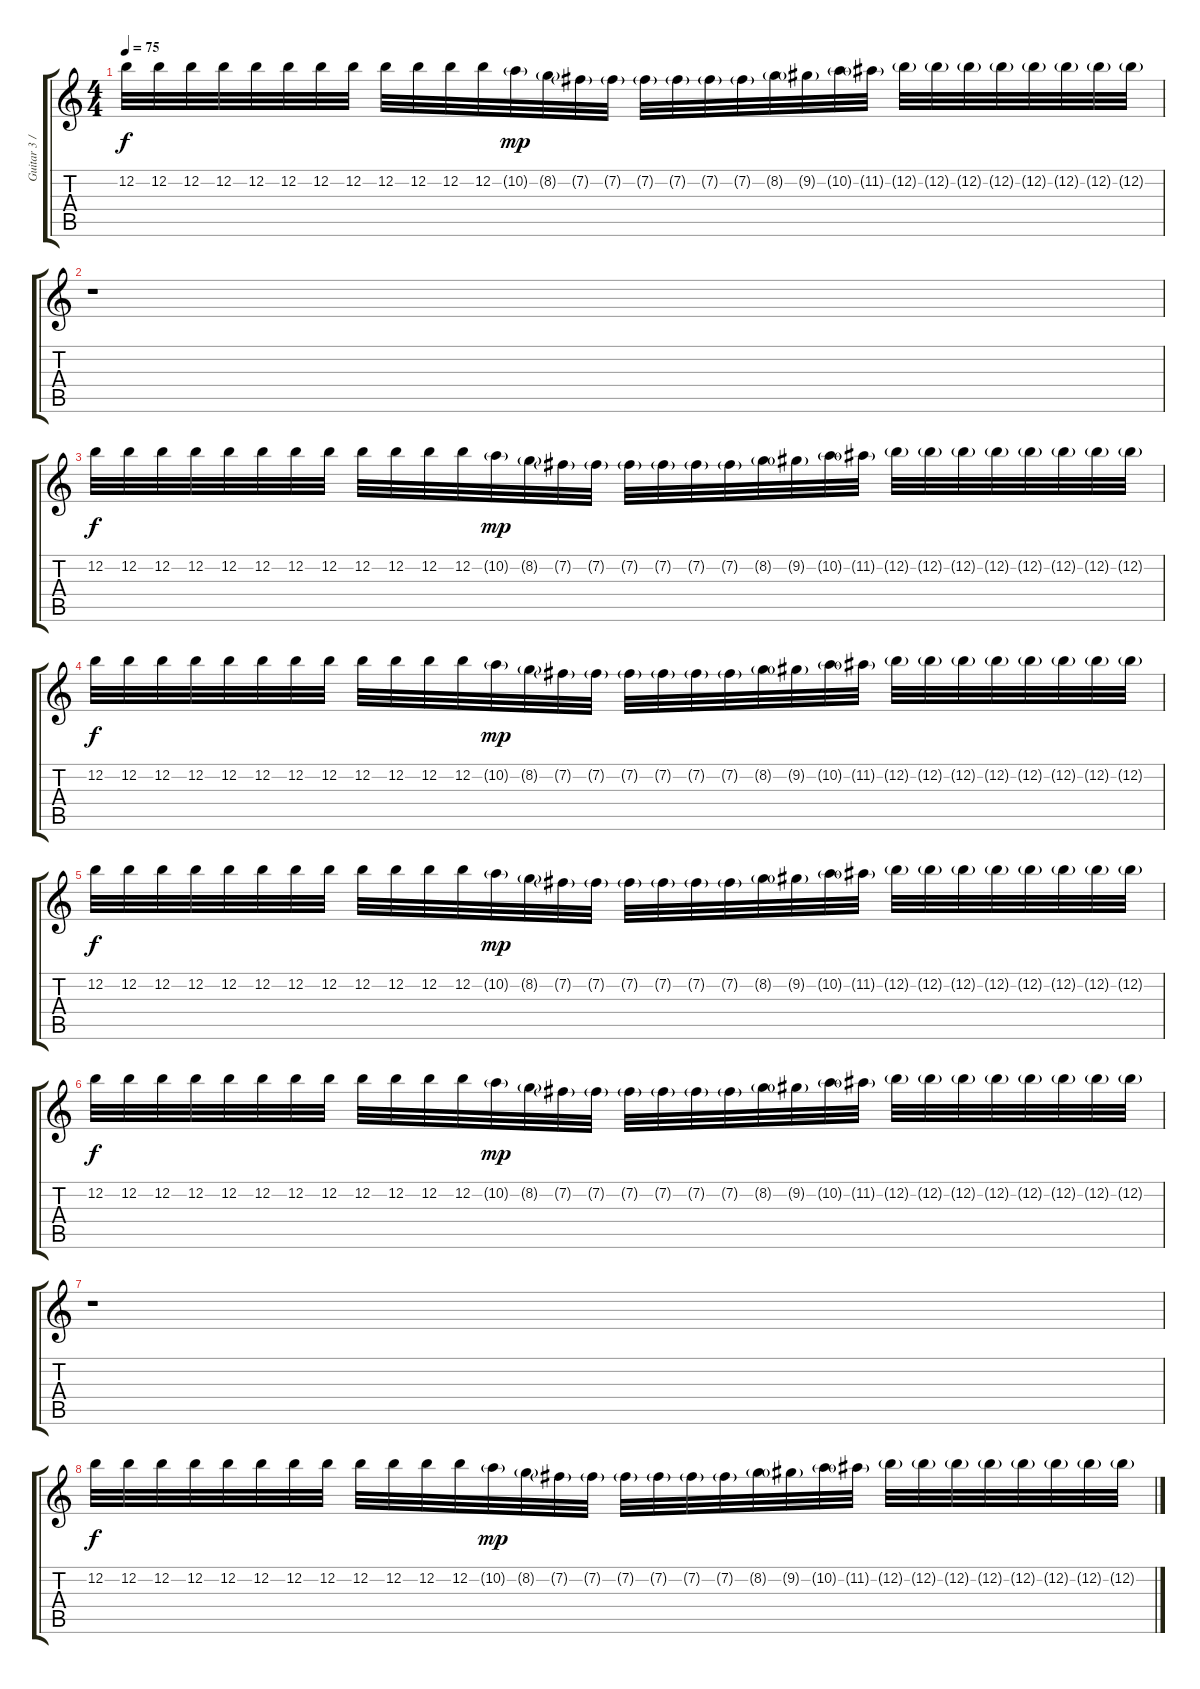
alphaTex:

\track ("Guitar 3 / Backup" "Guitar 3 /") {instrument acousticguitarsteel}
\staff {score tabs}
\tuning (E4 B3 G3 D3 A2 E2) {hide}
\ts (4 4)
\tempo 75
\clef g2
\ks c
12.2.32{dy f} 12.2.32 12.2.32 12.2.32 12.2.32 12.2.32 12.2.32 12.2.32 12.2.32{volume 1} 12.2.32 12.2.32 12.2.32 10.2{g}.32{dy mp} 8.2{g}.32 7.2{g}.32 7.2{g}.32 7.2{g}.32{volume 5} 7.2{g}.32 7.2{g}.32 7.2{g}.32 8.2{g}.32 9.2{g}.32 10.2{g}.32 11.2{g}.32 12.2{g}.32 12.2{g}.32 12.2{g}.32 12.2{g}.32 12.2{g}.32 12.2{g}.32 12.2{g}.32 12.2{g}.32 |
r.1{volume 1} |
12.2.32{dy f volume 5} 12.2.32 12.2.32 12.2.32 12.2.32 12.2.32 12.2.32 12.2.32 12.2.32{volume 1} 12.2.32 12.2.32 12.2.32 10.2{g}.32{dy mp} 8.2{g}.32 7.2{g}.32 7.2{g}.32 7.2{g}.32{volume 5} 7.2{g}.32 7.2{g}.32 7.2{g}.32 8.2{g}.32 9.2{g}.32 10.2{g}.32 11.2{g}.32 12.2{g}.32 12.2{g}.32 12.2{g}.32 12.2{g}.32 12.2{g}.32 12.2{g}.32 12.2{g}.32 12.2{g}.32 |
12.2.32{dy f} 12.2.32 12.2.32 12.2.32 12.2.32 12.2.32 12.2.32 12.2.32 12.2.32{volume 1} 12.2.32 12.2.32 12.2.32 10.2{g}.32{dy mp} 8.2{g}.32 7.2{g}.32 7.2{g}.32 7.2{g}.32{volume 5} 7.2{g}.32 7.2{g}.32 7.2{g}.32 8.2{g}.32 9.2{g}.32 10.2{g}.32 11.2{g}.32 12.2{g}.32 12.2{g}.32 12.2{g}.32 12.2{g}.32 12.2{g}.32 12.2{g}.32 12.2{g}.32 12.2{g}.32 |
12.2.32{dy f} 12.2.32 12.2.32 12.2.32 12.2.32 12.2.32 12.2.32 12.2.32 12.2.32{volume 1} 12.2.32 12.2.32 12.2.32 10.2{g}.32{dy mp} 8.2{g}.32 7.2{g}.32 7.2{g}.32 7.2{g}.32{volume 5} 7.2{g}.32 7.2{g}.32 7.2{g}.32 8.2{g}.32 9.2{g}.32 10.2{g}.32 11.2{g}.32 12.2{g}.32 12.2{g}.32 12.2{g}.32 12.2{g}.32 12.2{g}.32 12.2{g}.32 12.2{g}.32 12.2{g}.32 |
12.2.32{dy f} 12.2.32 12.2.32 12.2.32 12.2.32 12.2.32 12.2.32 12.2.32 12.2.32{volume 1} 12.2.32 12.2.32 12.2.32 10.2{g}.32{dy mp} 8.2{g}.32 7.2{g}.32 7.2{g}.32 7.2{g}.32{volume 5} 7.2{g}.32 7.2{g}.32 7.2{g}.32 8.2{g}.32 9.2{g}.32 10.2{g}.32 11.2{g}.32 12.2{g}.32 12.2{g}.32 12.2{g}.32 12.2{g}.32 12.2{g}.32 12.2{g}.32 12.2{g}.32 12.2{g}.32 |
r.1{volume 1} |
12.2.32{dy f volume 5} 12.2.32 12.2.32 12.2.32 12.2.32 12.2.32 12.2.32 12.2.32 12.2.32{volume 1} 12.2.32 12.2.32 12.2.32 10.2{g}.32{dy mp} 8.2{g}.32 7.2{g}.32 7.2{g}.32 7.2{g}.32{volume 5} 7.2{g}.32 7.2{g}.32 7.2{g}.32 8.2{g}.32 9.2{g}.32 10.2{g}.32 11.2{g}.32 12.2{g}.32 12.2{g}.32 12.2{g}.32 12.2{g}.32 12.2{g}.32 12.2{g}.32 12.2{g}.32 12.2{g}.32
